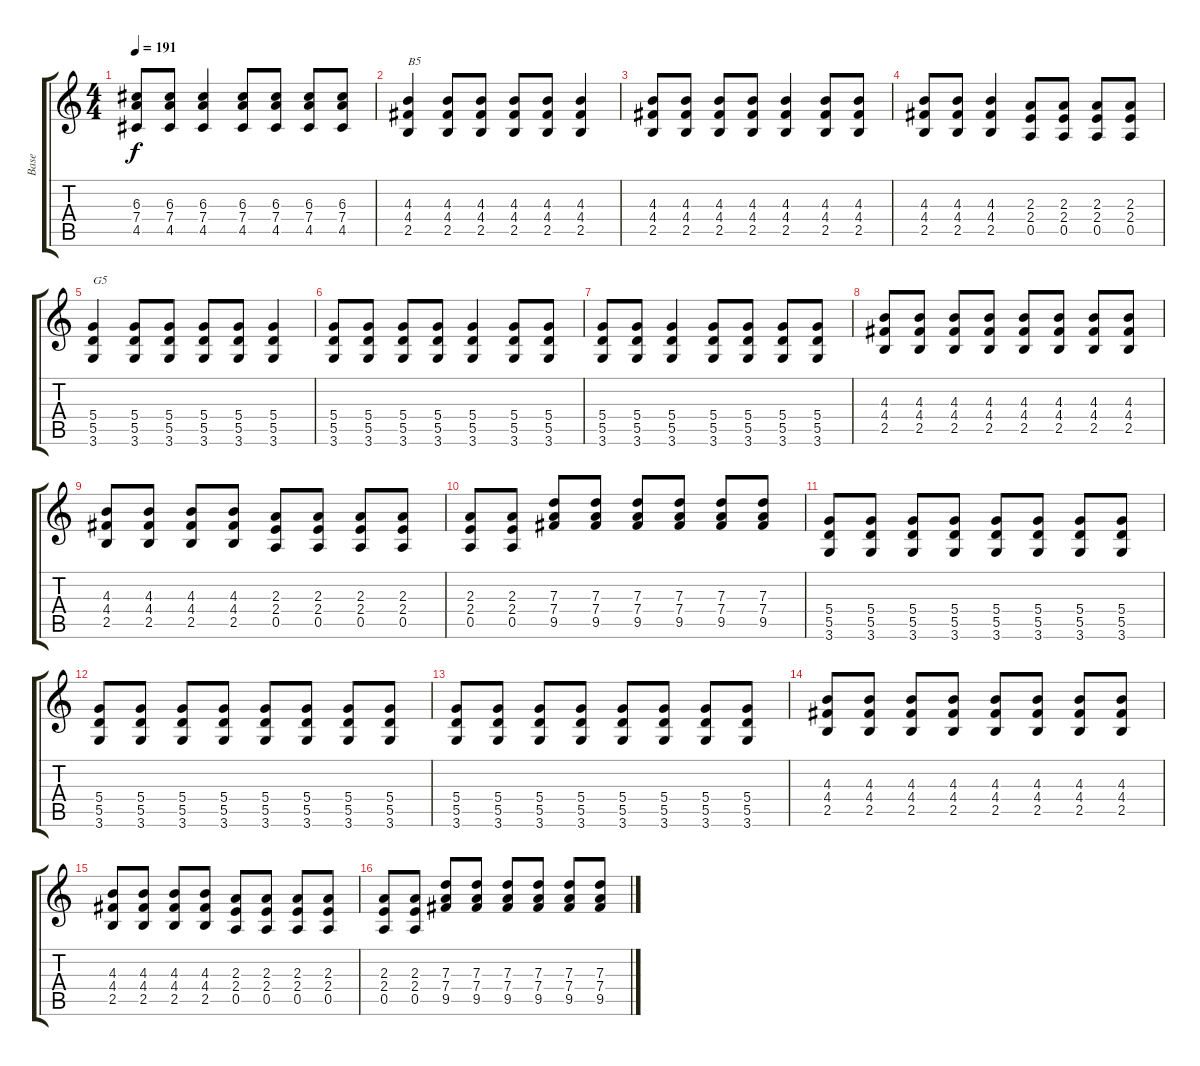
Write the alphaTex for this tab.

\track ("Base" "Base") {instrument overdrivenguitar}
\staff {score tabs}
\tuning (E4 B3 G3 D3 A2 E2) {hide}
\ts (4 4)
\tempo 191
\clef g2
\ks c
(6.3 7.4 4.5).8{dy f} (6.3 7.4 4.5).8 (6.3 7.4 4.5).4 (6.3 7.4 4.5).8 (6.3 7.4 4.5).8 (6.3 7.4 4.5).8 (6.3 7.4 4.5).8 |
(4.3 4.4 2.5).4{txt "B5"} (4.3 4.4 2.5).8 (4.3 4.4 2.5).8 (4.3 4.4 2.5).8 (4.3 4.4 2.5).8 (4.3 4.4 2.5).4 |
(4.3 4.4 2.5).8 (4.3 4.4 2.5).8 (4.3 4.4 2.5).8 (4.3 4.4 2.5).8 (4.3 4.4 2.5).4 (4.3 4.4 2.5).8 (4.3 4.4 2.5).8 |
(4.3 4.4 2.5).8 (4.3 4.4 2.5).8 (4.3 4.4 2.5).4 (2.3 2.4 0.5).8 (2.3 2.4 0.5).8 (2.3 2.4 0.5).8 (2.3 2.4 0.5).8 |
(5.4 5.5 3.6).4{txt "G5"} (5.4 5.5 3.6).8 (5.4 5.5 3.6).8 (5.4 5.5 3.6).8 (5.4 5.5 3.6).8 (5.4 5.5 3.6).4 |
(5.4 5.5 3.6).8 (5.4 5.5 3.6).8 (5.4 5.5 3.6).8 (5.4 5.5 3.6).8 (5.4 5.5 3.6).4 (5.4 5.5 3.6).8 (5.4 5.5 3.6).8 |
(5.4 5.5 3.6).8 (5.4 5.5 3.6).8 (5.4 5.5 3.6).4 (5.4 5.5 3.6).8 (5.4 5.5 3.6).8 (5.4 5.5 3.6).8 (5.4 5.5 3.6).8 |
(4.3 4.4 2.5).8{volume 10} (4.3 4.4 2.5).8 (4.3 4.4 2.5).8 (4.3 4.4 2.5).8 (4.3 4.4 2.5).8 (4.3 4.4 2.5).8 (4.3 4.4 2.5).8 (4.3 4.4 2.5).8 |
(4.3 4.4 2.5).8 (4.3 4.4 2.5).8 (4.3 4.4 2.5).8 (4.3 4.4 2.5).8 (2.3 2.4 0.5).8 (2.3 2.4 0.5).8 (2.3 2.4 0.5).8 (2.3 2.4 0.5).8 |
(2.3 2.4 0.5).8 (2.3 2.4 0.5).8 (7.3 7.4 9.5).8 (7.3 7.4 9.5).8 (7.3 7.4 9.5).8 (7.3 7.4 9.5).8 (7.3 7.4 9.5).8 (7.3 7.4 9.5).8 |
(5.4 5.5 3.6).8 (5.4 5.5 3.6).8 (5.4 5.5 3.6).8 (5.4 5.5 3.6).8 (5.4 5.5 3.6).8 (5.4 5.5 3.6).8 (5.4 5.5 3.6).8 (5.4 5.5 3.6).8 |
(5.4 5.5 3.6).8 (5.4 5.5 3.6).8 (5.4 5.5 3.6).8 (5.4 5.5 3.6).8 (5.4 5.5 3.6).8 (5.4 5.5 3.6).8 (5.4 5.5 3.6).8 (5.4 5.5 3.6).8 |
(5.4 5.5 3.6).8 (5.4 5.5 3.6).8 (5.4 5.5 3.6).8 (5.4 5.5 3.6).8 (5.4 5.5 3.6).8 (5.4 5.5 3.6).8 (5.4 5.5 3.6).8 (5.4 5.5 3.6).8 |
(4.3 4.4 2.5).8 (4.3 4.4 2.5).8 (4.3 4.4 2.5).8 (4.3 4.4 2.5).8 (4.3 4.4 2.5).8 (4.3 4.4 2.5).8 (4.3 4.4 2.5).8 (4.3 4.4 2.5).8 |
(4.3 4.4 2.5).8 (4.3 4.4 2.5).8 (4.3 4.4 2.5).8 (4.3 4.4 2.5).8 (2.3 2.4 0.5).8 (2.3 2.4 0.5).8 (2.3 2.4 0.5).8 (2.3 2.4 0.5).8 |
(2.3 2.4 0.5).8 (2.3 2.4 0.5).8 (7.3 7.4 9.5).8 (7.3 7.4 9.5).8 (7.3 7.4 9.5).8 (7.3 7.4 9.5).8 (7.3 7.4 9.5).8 (7.3 7.4 9.5).8
